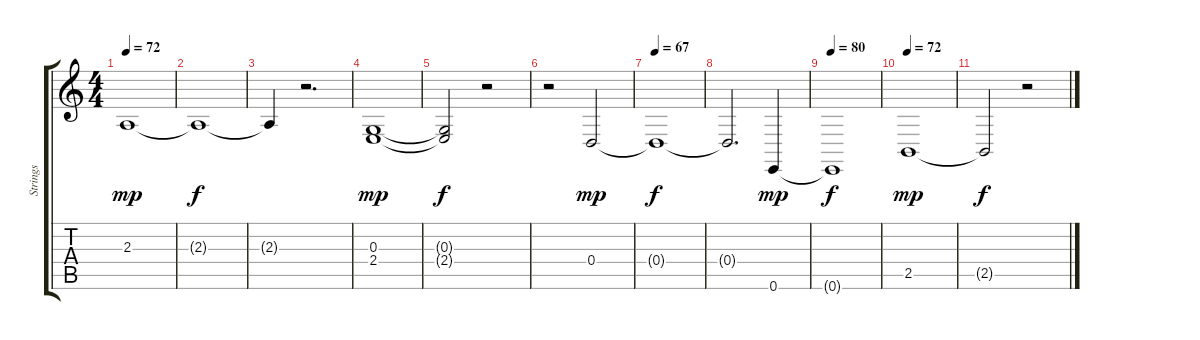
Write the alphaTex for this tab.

\track ("Strings" "Strings") {instrument stringensemble1}
\staff {score tabs}
\tuning (E4 B3 G3 D3 A2 E2) {hide}
\ts (4 4)
\tempo 72
\clef g2
\ks c
2.3.1{dy mp} |
2.3{t}.1{dy f} |
2.3{t}.4 r.2{d} |
(0.3 2.4).1{dy mp} |
(0.3{t} 2.4{t}).2{dy f} r.2 |
r.2 0.4.2{dy mp} |
\tempo 67
0.4{t}.1{dy f} |
0.4{t}.2{d} 0.6.4{dy mp} |
\tempo 80
0.6{t}.1{dy f} |
\tempo 72
2.5.1{dy mp} |
2.5{t}.2{dy f} r.2
